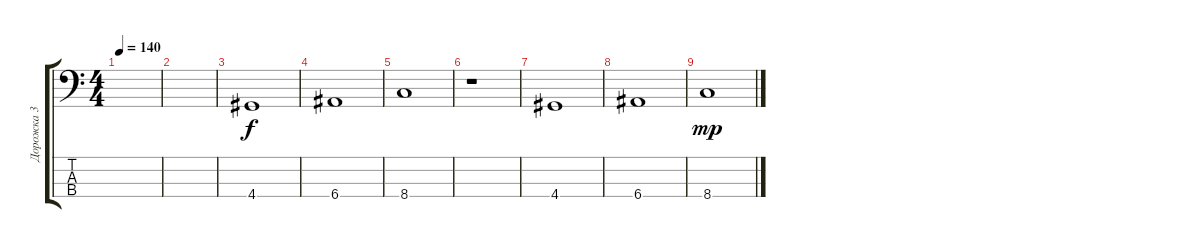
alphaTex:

\track ("Дорожка 3" "Дорожка 3") {instrument electricbassfinger}
\staff {score tabs}
\tuning (G2 D2 A1 E1) {hide}
\ts (4 4)
\tempo 140
\clef f4
\ks c
|
|
4.4.1 |
6.4.1 |
8.4.1 |
r.1 |
4.4.1 |
6.4.1 |
8.4.1{dy mp}
